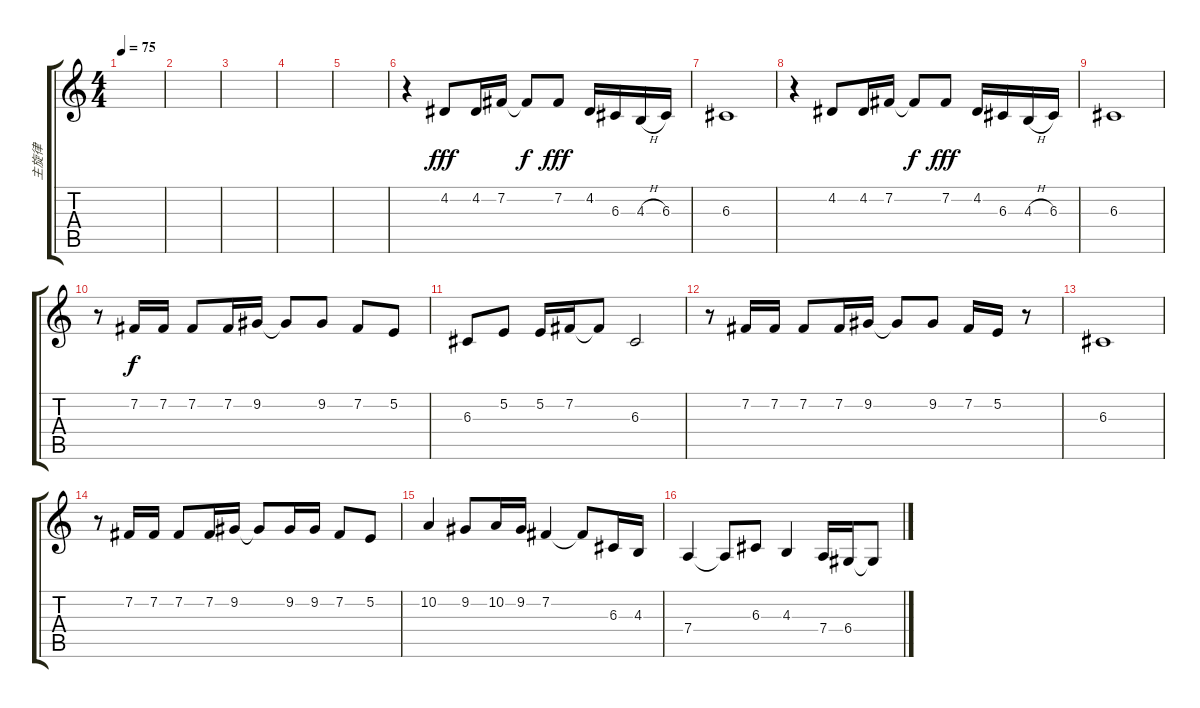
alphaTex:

\track ("主旋律" "主旋律") {instrument musicbox}
\staff {score tabs}
\tuning (E4 B3 G3 D3 A2 E2) {hide}
\ts (4 4)
\tempo 75
\clef g2
\ks c
|
|
|
|
|
r.4 4.2.8{dy fff} 4.2.16 7.2.16 7.2{t}.8{dy f} 7.2.8{dy fff} 4.2.16 6.3.16 4.3{h}.16 6.3.16 |
6.3.1 |
r.4 4.2.8 4.2.16 7.2.16 7.2{t}.8{dy f} 7.2.8{dy fff} 4.2.16 6.3.16 4.3{h}.16 6.3.16 |
6.3.1 |
r.8 7.2.16{dy f} 7.2.16 7.2.8 7.2.16 9.2.16 9.2{t}.8 9.2.8 7.2.8 5.2.8 |
6.3.8 5.2.8 5.2.16 7.2.16 7.2{t}.8 6.3.2 |
r.8 7.2.16 7.2.16 7.2.8 7.2.16 9.2.16 9.2{t}.8 9.2.8 7.2.16 5.2.16 r.8 |
6.3.1 |
r.8 7.2.16 7.2.16 7.2.8 7.2.16 9.2.16 9.2{t}.8 9.2.16 9.2.16 7.2.8 5.2.8 |
10.2.4 9.2.8 10.2.16 9.2.16 7.2.4 7.2{t}.8 6.3.16 4.3.16 |
7.4.4 7.4{t}.8 6.3.8 4.3.4 7.4.16 6.4.16 6.4{t}.8
